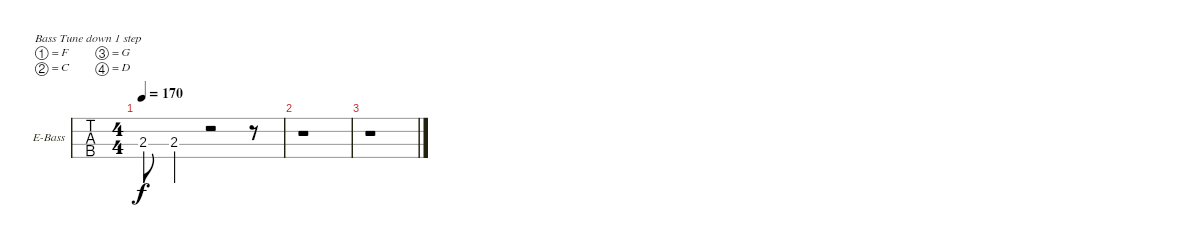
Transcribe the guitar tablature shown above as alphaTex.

\bracketExtendMode groupsimilarinstruments
\firstSystemTrackNameOrientation horizontal
\otherSystemsTrackNameOrientation horizontal
\track ("Jason" "E-Bass") {instrument electricbasspick}
\staff {tabs}
\tuning (F2 C2 G1 D1)
\ts (4 4)
\tempo 170
\clef f4
\ks c
2.3{t}.8{dy f} 2.3.4 r.2 r.8 |
r.1 |
r.1
